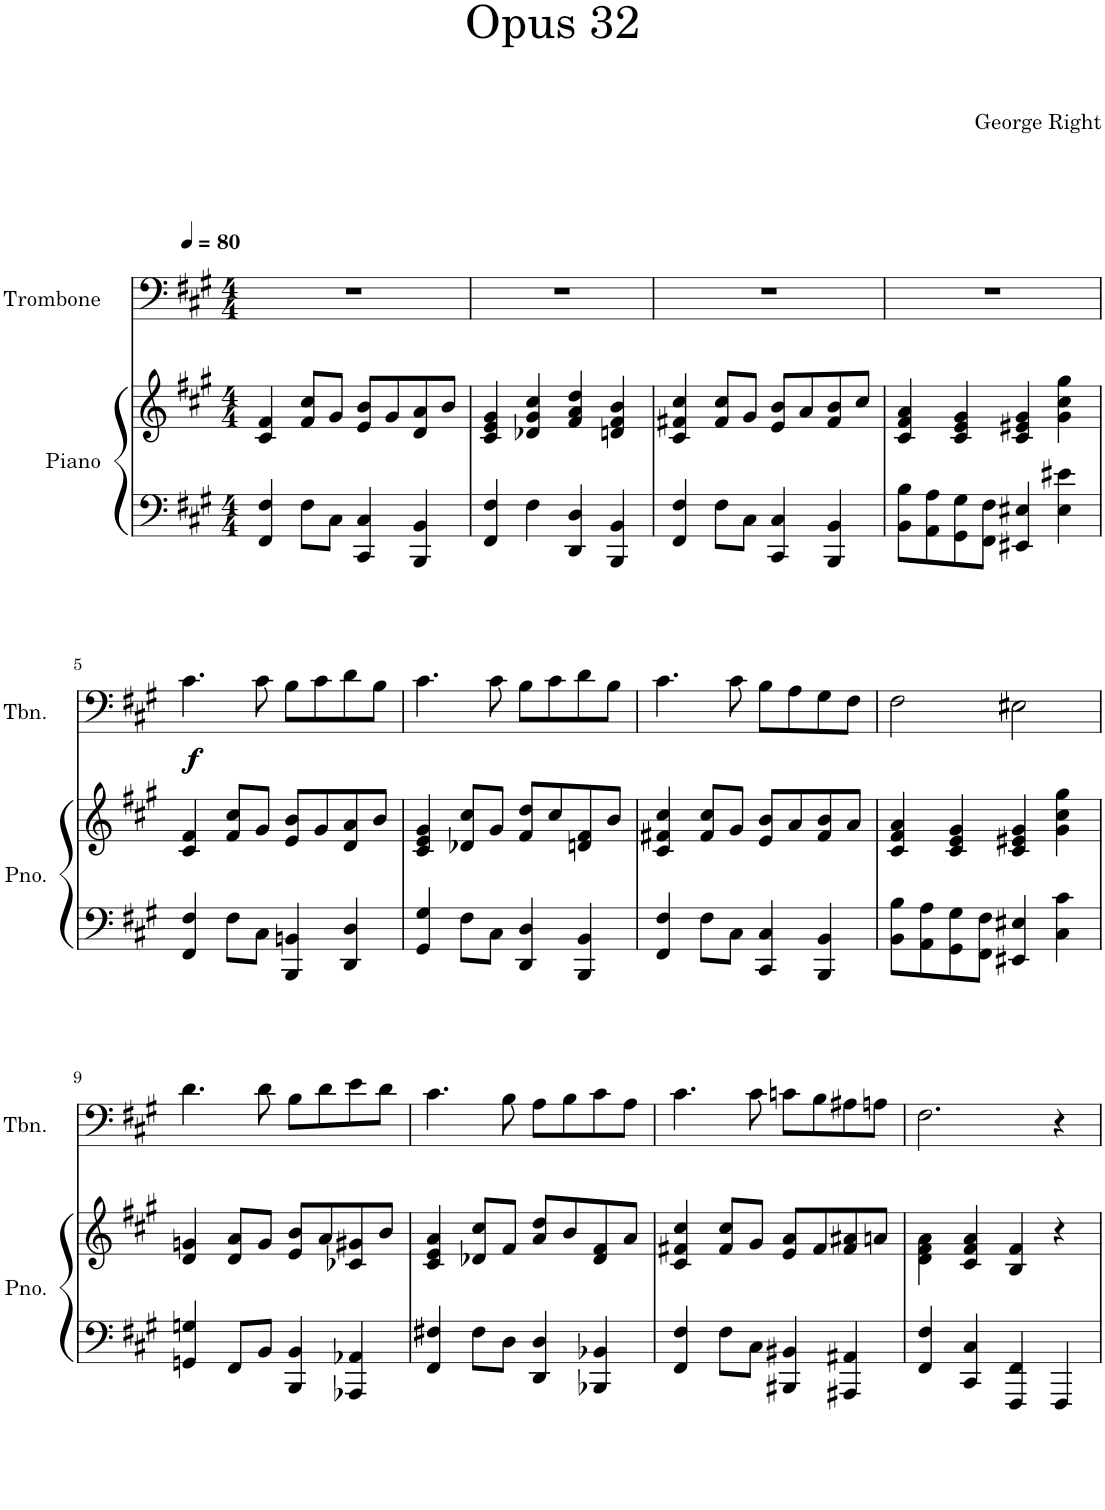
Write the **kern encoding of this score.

**kern	**kern	**kern	**dynam
*part2	*part2	*part1	*part1
*staff3	*staff2	*staff1	*staff1
*I"Piano	*	*I"Trombone	*
*I'Pno.	*	*I'Tbn.	*
*clefF4	*clefG2	*clefF4	*
*k[f#c#g#]	*k[f#c#g#]	*k[f#c#g#]	*
*M4/4	*M4/4	*M4/4	*
*MM80	*MM80	*MM80	*
=1	=1	=1	=1
4FF#/ 4F#/	4c#/ 4f#/	1r	.
8F#\L	8f#/ 8cc#/L	.	.
8C#\J	8g#/J	.	.
4CC#/ 4C#/	8e/ 8b/L	.	.
.	8g#/	.	.
4BBB/ 4BB/	8d/ 8a/	.	.
.	8b/J	.	.
=2	=2	=2	=2
4FF#/ 4F#/	4c#/ 4e/ 4g#/	1r	.
4F#\	4d-X/ 4g#/ 4cc#/	.	.
4DD/ 4D/	4f#/ 4a/ 4dd/	.	.
4BBB/ 4BB/	4dn/ 4f#/ 4b/	.	.
=3	=3	=3	=3
4FF#/ 4F#/	4c#/ 4f#X/ 4cc#/	1r	.
8F#\L	8f#/ 8cc#/L	.	.
8C#\J	8g#/J	.	.
4CC#/ 4C#/	8e/ 8b/L	.	.
.	8a/	.	.
4BBB/ 4BB/	8f#/ 8b/	.	.
.	8cc#/J	.	.
=4	=4	=4	=4
8BB\ 8B\L	4c#/ 4f#/ 4a/	1r	.
8AA\ 8A\	.	.	.
8GG#\ 8G#\	4c#/ 4e/ 4g#/	.	.
8FF#\ 8F#\J	.	.	.
4EE#X/ 4E#X/	4c#/ 4e#X/ 4g#/	.	.
4E#\ 4e#X\	4g#\ 4cc#\ 4gg#\	.	.
!!LO:LB:g=z
=5	=5	=5	=5
!	!	!	!LO:DY:b
!	!	!	!LO:DY:n=1:b
4FF#/ 4F#/	4c#/ 4f#/	4.c#\	f f
8F#\L	8f#/ 8cc#/L	.	.
8C#\J	8g#/J	8c#\	.
4BBB/ 4BBn/	8e/ 8b/L	8B\L	.
.	8g#/	8c#\	.
4DD/ 4D/	8d/ 8a/	8d\	.
.	8b/J	8B\J	.
=6	=6	=6	=6
4GG#/ 4G#/	4c#/ 4e/ 4g#/	4.c#\	.
8F#\L	8d-X/ 8cc#/L	.	.
8C#\J	8g#/J	8c#\	.
4DD/ 4D/	8f#/ 8dd/L	8B\L	.
.	8cc#/	8c#\	.
4BBB/ 4BB/	8dn/ 8f#/	8d\	.
.	8b/J	8B\J	.
=7	=7	=7	=7
4FF#/ 4F#/	4c#/ 4f#X/ 4cc#/	4.c#\	.
8F#\L	8f#/ 8cc#/L	.	.
8C#\J	8g#/J	8c#\	.
4CC#/ 4C#/	8e/ 8b/L	8B\L	.
.	8a/	8A\	.
4BBB/ 4BB/	8f#/ 8b/	8G#\	.
.	8a/J	8F#\J	.
=8	=8	=8	=8
8BB\ 8B\L	4c#/ 4f#/ 4a/	2F#\	.
8AA\ 8A\	.	.	.
8GG#\ 8G#\	4c#/ 4e/ 4g#/	.	.
8FF#\ 8F#\J	.	.	.
4EE#X/ 4E#X/	4c#/ 4e#X/ 4g#/	2E#X\	.
4C#\ 4c#\	4g#\ 4cc#\ 4gg#\	.	.
!!LO:LB:g=z
=9	=9	=9	=9
4GGn/ 4Gn/	4d/ 4gn/	4.d\	.
8FF#/L	8d/ 8a/L	.	.
8BB/J	8g/J	8d\	.
4BBB/ 4BB/	8e/ 8b/L	8B\L	.
.	8a/	8d\	.
4AAA-X/ 4AA-X/	8c-X/ 8g#X/	8e\	.
.	8b/J	8d\J	.
=10	=10	=10	=10
4FF#/ 4F#X/	4c#/ 4e/ 4a/	4.c#\	.
8F#\L	8d-X/ 8cc#/L	.	.
8D\J	8f#/J	8B\	.
4DD/ 4D/	8a/ 8dd/L	8A\L	.
.	8b/	8B\	.
4BBB-X/ 4BB-X/	8d-/ 8f#/	8c#\	.
.	8a/J	8A\J	.
=11	=11	=11	=11
4FF#/ 4F#/	4c#/ 4f#X/ 4cc#/	4.c#\	.
8F#\L	8f#/ 8cc#/L	.	.
8C#\J	8g#/J	8c#\	.
4BBB#X/ 4BB#X/	8e/ 8a/L	8cn\L	.
.	8f#/	8B\	.
4AAA#X/ 4AA#X/	8f#/ 8a#X/	8A#X\	.
.	8an/J	8An\J	.
=12	=12	=12	=12
4FF#/ 4F#/	4d\ 4f#\ 4a\	2.F#\	.
4CC#/ 4C#/	4c#/ 4f#/ 4a/	.	.
4FFF#/ 4FF#/	4B/ 4f#/	.	.
4FFF#/	4r	4r	.
=	=	=	=
*-	*-	*-	*-
